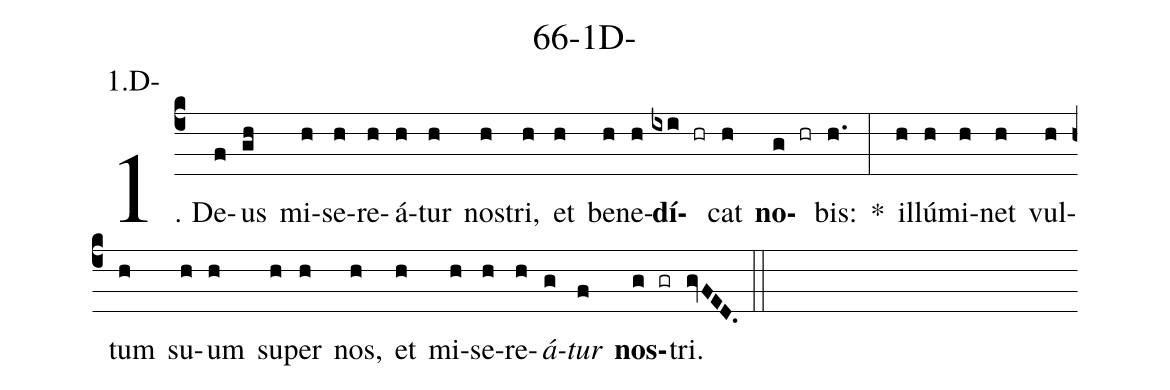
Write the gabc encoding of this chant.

name: 66-1D-;
annotation: 1.D-;
%%
(c4)1. De(f)us(gh) mi(h)se(h)re(h)á(h)tur(h) nos(h)tri,(h) et(h) be(h)ne(h)<b>dí</b>(ixi hr)cat(h) <b>no</b>(g hr)bis:(h.) *(:) il(h)lú(h)mi(h)net(h) vul(h)tum(h) su(h)um(h) su(h)per(h) nos,(h) et(h) mi(h)se(h)re(h)<i>á</i>(g)<i>tur</i>(f) <b>nos</b>(g gr)tri.(gvFED.) (::)
